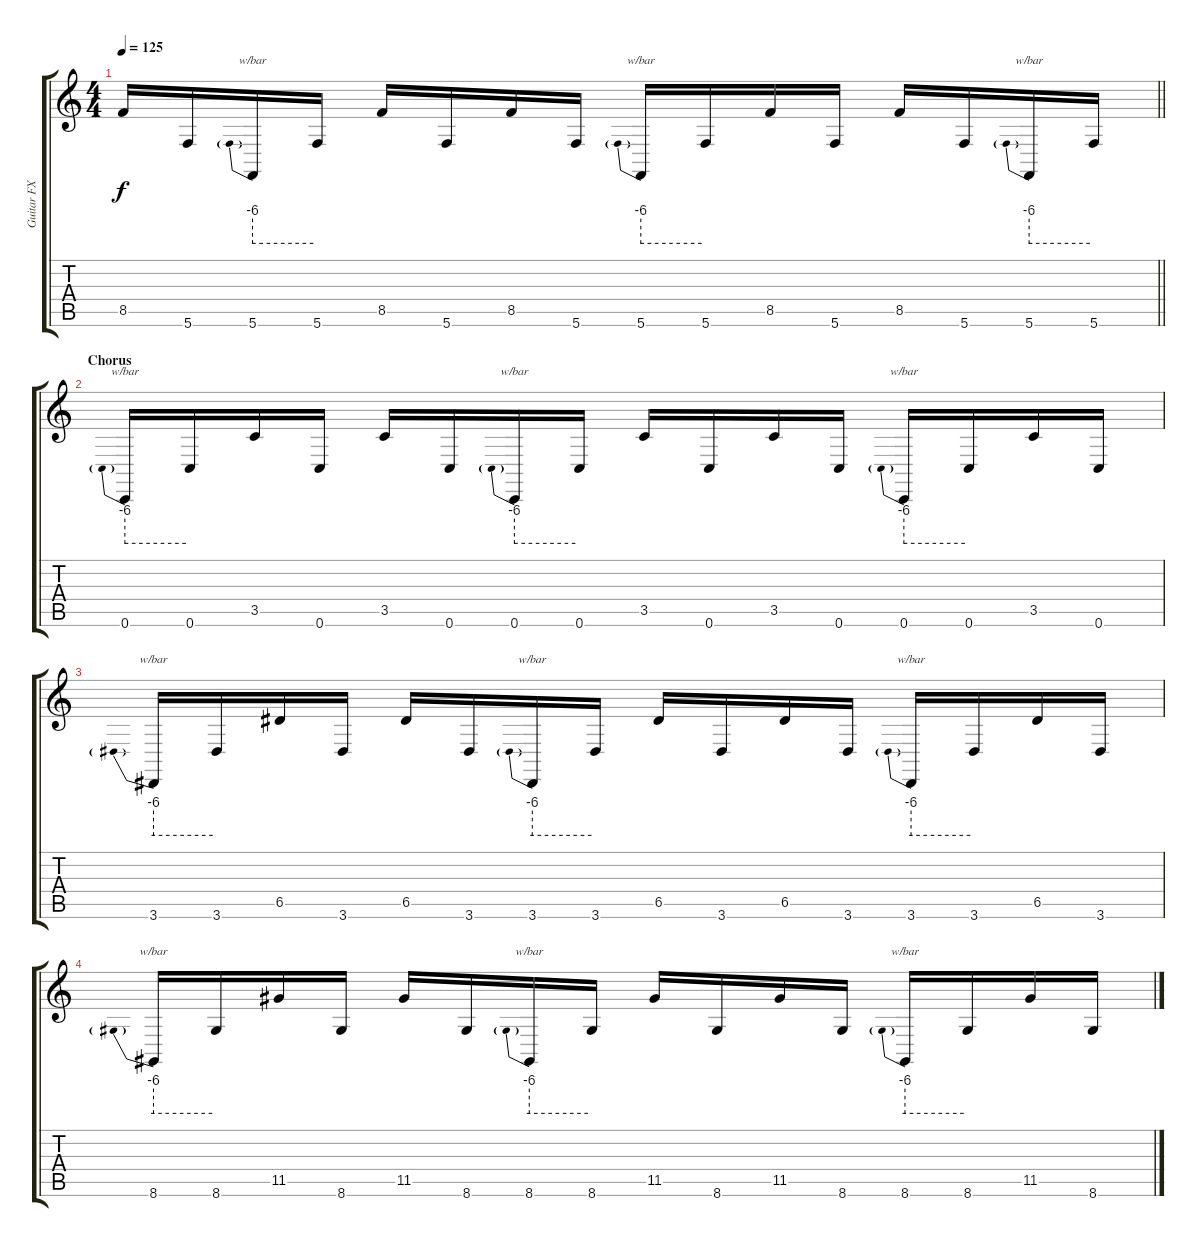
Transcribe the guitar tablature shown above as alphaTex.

\track ("Guitar FX" "Guitar FX") {instrument distortionguitar}
\staff {score tabs}
\tuning (E4 B3 G3 D3 A2 C2) {hide}
\ts (4 4)
\tempo 125
\clef g2
\barLineRight lightlight
\ks c
8.5.16{dy f} 5.6.16 5.6.16{tbe (predive default 0 -24 60 -24)} 5.6.16 8.5.16 5.6.16 8.5.16 5.6.16 5.6.16{tbe (predive default 0 -24 60 -24)} 5.6.16 8.5.16 5.6.16 8.5.16 5.6.16 5.6.16{tbe (predive default 0 -24 60 -24)} 5.6.16 |
\section ("" "Chorus")
0.6.16{tbe (predive default 0 -24 60 -24)} 0.6.16 3.5.16 0.6.16 3.5.16 0.6.16 0.6.16{tbe (predive default 0 -24 60 -24)} 0.6.16 3.5.16 0.6.16 3.5.16 0.6.16 0.6.16{tbe (predive default 0 -24 60 -24)} 0.6.16 3.5.16 0.6.16 |
3.6.16{tbe (predive default 0 -24 60 -24)} 3.6.16 6.5.16 3.6.16 6.5.16 3.6.16 3.6.16{tbe (predive default 0 -24 60 -24)} 3.6.16 6.5.16 3.6.16 6.5.16 3.6.16 3.6.16{tbe (predive default 0 -24 60 -24)} 3.6.16 6.5.16 3.6.16 |
8.6.16{tbe (predive default 0 -24 60 -24)} 8.6.16 11.5.16 8.6.16 11.5.16 8.6.16 8.6.16{tbe (predive default 0 -24 60 -24)} 8.6.16 11.5.16 8.6.16 11.5.16 8.6.16 8.6.16{tbe (predive default 0 -24 60 -24)} 8.6.16 11.5.16 8.6.16
